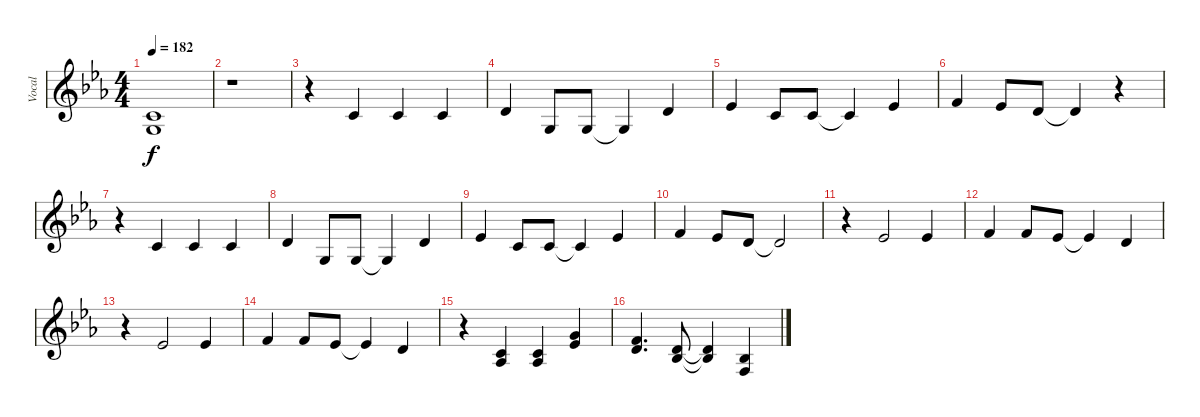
\track ("Vocal" "Vocal") {instrument lead6voice}
\staff {score}
\tuning (E4 B3 G3 D3 A2 E2) {hide}
\ts (4 4)
\tempo 182
\clef g2
\ks eb
(1.2 0.3).1{dy f} |
r.1 |
r.4 1.2.4 1.2.4 1.2.4 |
3.2.4 0.3.8 0.3.8 0.3{t}.4 3.2.4 |
4.2.4 1.2.8 1.2.8 1.2{t}.4 4.2.4 |
1.1.4 4.2.8 3.2.8{beam merge} 3.2{t}.4 r.4 |
r.4 1.2.4 1.2.4{beam merge} 1.2.4 |
3.2.4{beam merge} 0.3.8 0.3.8{beam merge} 0.3{t}.4{beam merge} 3.2.4 |
4.2.4 1.2.8 1.2.8 1.2{t}.4 4.2.4 |
1.1.4 4.2.8 3.2.8 3.2{t}.2 |
r.4 4.2.2 4.2.4 |
1.1.4 1.1.8 4.2.8 4.2{t}.4 3.2.4 |
r.4 4.2.2 4.2.4 |
1.1.4 1.1.8 4.2.8{beam merge} 4.2{t}.4 3.2.4 |
r.4{beam merge} (1.2 1.3).4{beam merge} (1.2 1.3).4 (3.1 4.2).4 |
(1.1 3.2).4{d} (3.2 3.3).8 (3.2{t} 3.3{t}).4 (3.3 3.4).4
